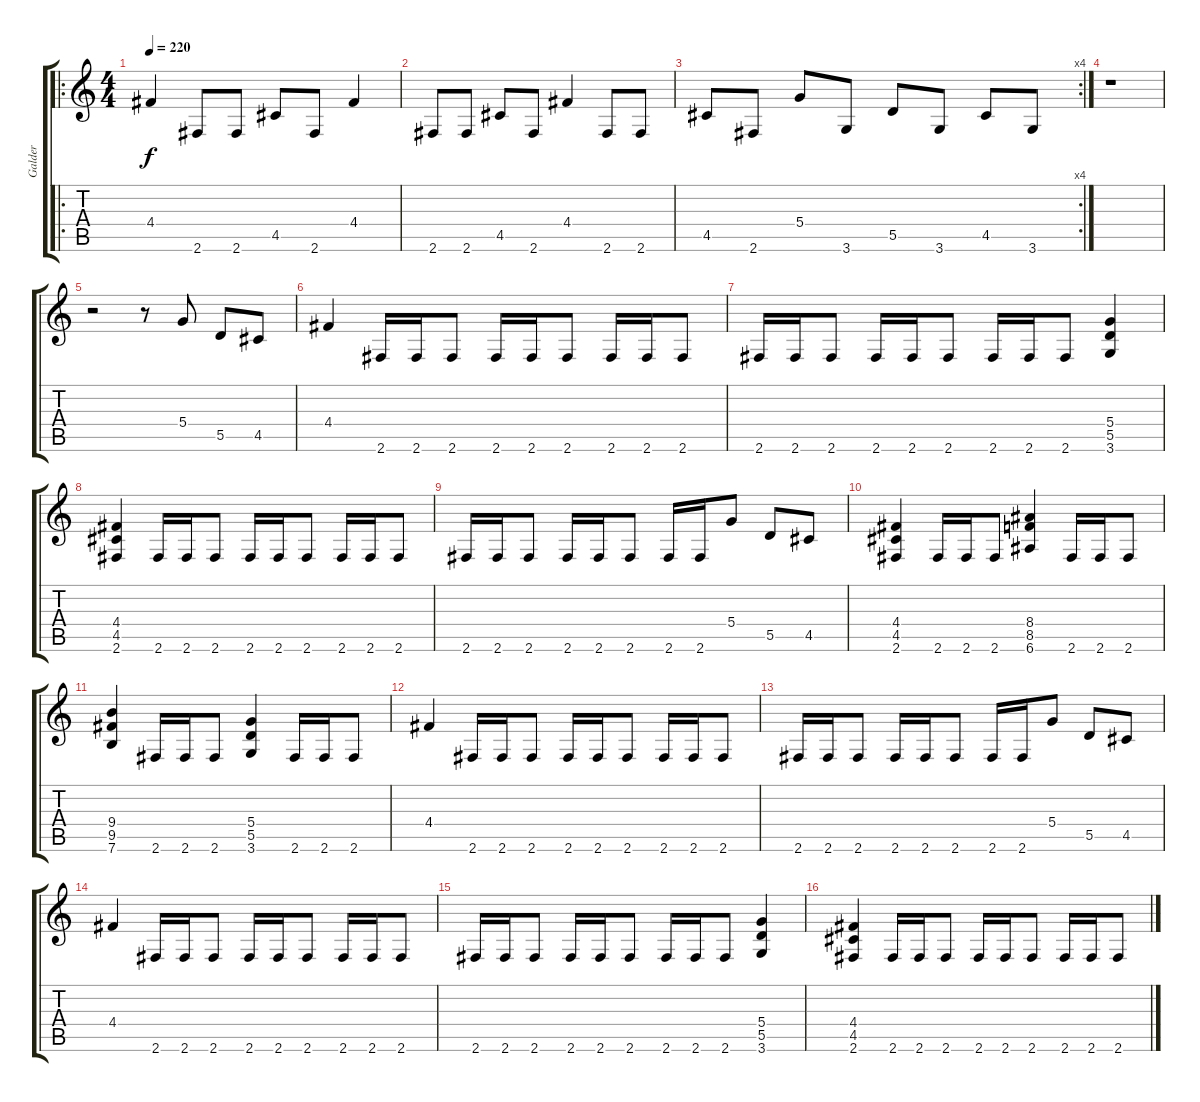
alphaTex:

\track ("Galder" "Galder") {instrument distortionguitar}
\staff {score tabs}
\tuning (E4 B3 G3 D3 A2 E2) {hide}
\ro
\ts (4 4)
\tempo 220
\clef g2
\ks c
4.4.4{dy f} 2.6.8 2.6.8 4.5.8 2.6.8 4.4.4 |
2.6.8 2.6.8 4.5.8 2.6.8 4.4.4 2.6.8 2.6.8 |
\rc 4
4.5.8 2.6.8 5.4.8 3.6.8 5.5.8 3.6.8 4.5.8 3.6.8 |
r.1 |
r.2 r.8 5.4.8 5.5.8 4.5.8 |
4.4.4 2.6.16 2.6.16 2.6.8 2.6.16 2.6.16 2.6.8 2.6.16 2.6.16 2.6.8 |
2.6.16 2.6.16 2.6.8 2.6.16 2.6.16 2.6.8 2.6.16 2.6.16 2.6.8 (5.4 5.5 3.6).4 |
(4.4 4.5 2.6).4 2.6.16 2.6.16 2.6.8 2.6.16 2.6.16 2.6.8 2.6.16 2.6.16 2.6.8 |
2.6.16 2.6.16 2.6.8 2.6.16 2.6.16 2.6.8 2.6.16 2.6.16 5.4.8 5.5.8 4.5.8 |
(4.4 4.5 2.6).4 2.6.16 2.6.16 2.6.8 (8.4 8.5 6.6).4 2.6.16 2.6.16 2.6.8 |
(9.4 9.5 7.6).4 2.6.16 2.6.16 2.6.8 (5.4 5.5 3.6).4 2.6.16 2.6.16 2.6.8 |
4.4.4 2.6.16 2.6.16 2.6.8 2.6.16 2.6.16 2.6.8 2.6.16 2.6.16 2.6.8 |
2.6.16 2.6.16 2.6.8 2.6.16 2.6.16 2.6.8 2.6.16 2.6.16 5.4.8 5.5.8 4.5.8 |
4.4.4 2.6.16 2.6.16 2.6.8 2.6.16 2.6.16 2.6.8 2.6.16 2.6.16 2.6.8 |
2.6.16 2.6.16 2.6.8 2.6.16 2.6.16 2.6.8 2.6.16 2.6.16 2.6.8 (5.4 5.5 3.6).4 |
(4.4 4.5 2.6).4 2.6.16 2.6.16 2.6.8 2.6.16 2.6.16 2.6.8 2.6.16 2.6.16 2.6.8
